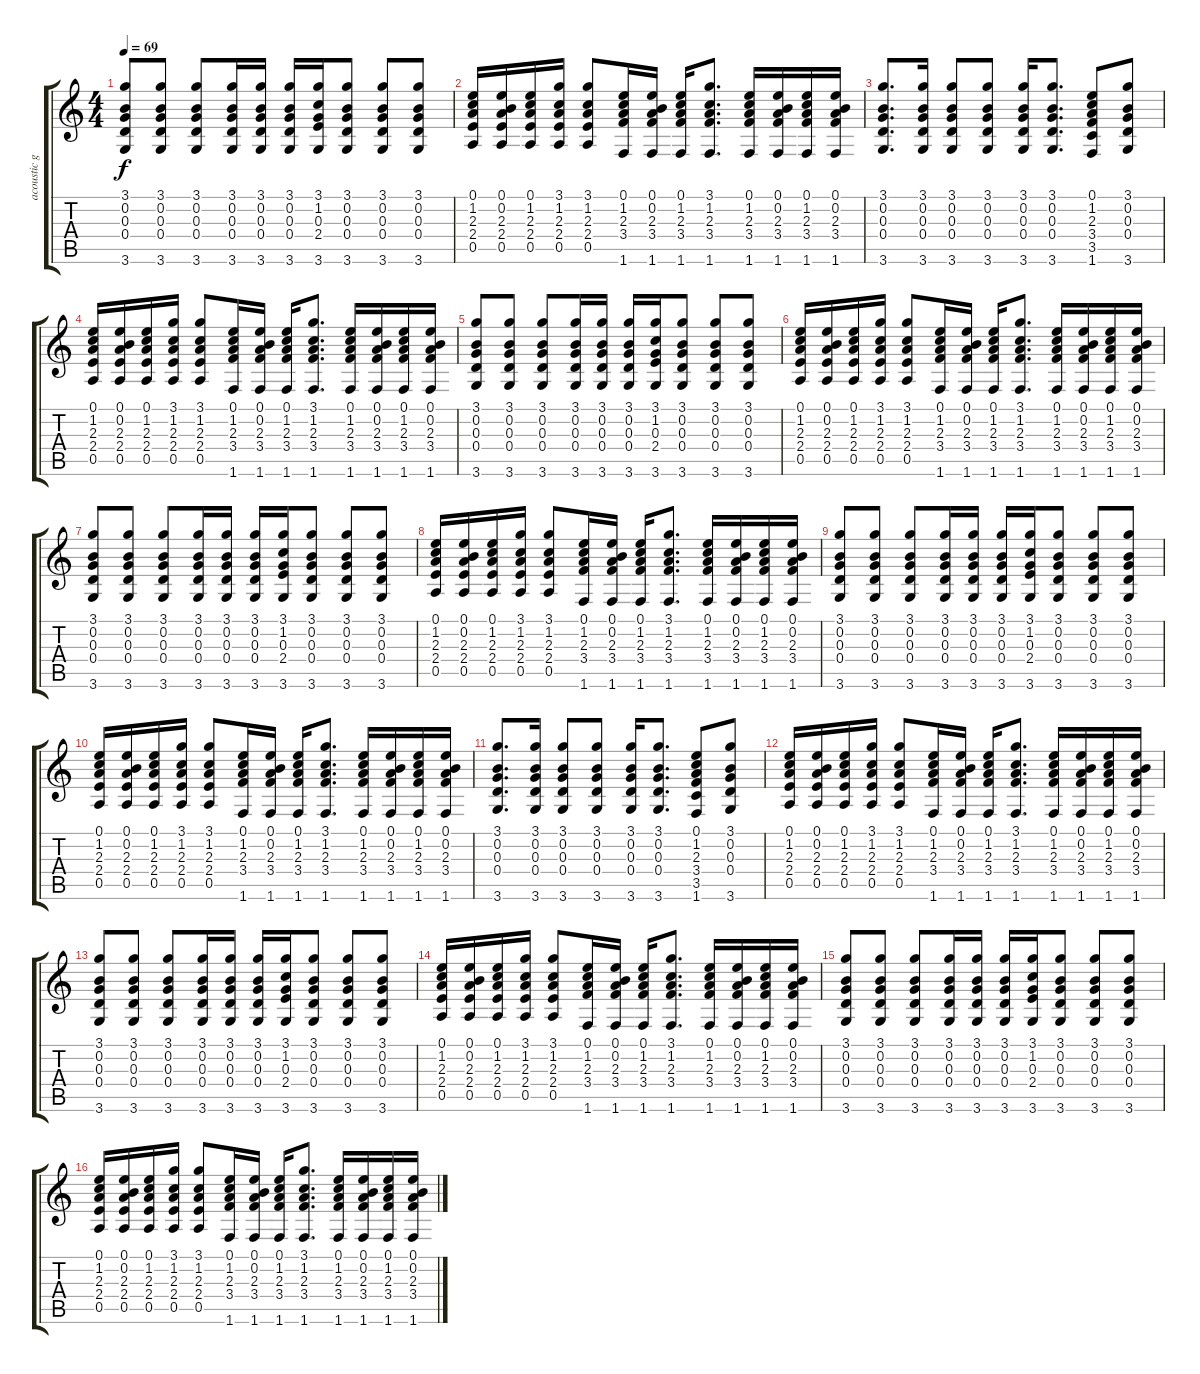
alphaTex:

\track ("acoustic guitar 12ch" "acoustic g") {instrument acousticguitarsteel}
\staff {score tabs}
\tuning (E4 B3 G3 D3 A2 E2) {hide}
\ts (4 4)
\tempo 69
\clef g2
\ks c
(3.1 0.2 0.3 0.4 3.6).8{dy f} (3.1 0.2 0.3 0.4 3.6).8 (3.1 0.2 0.3 0.4 3.6).8 (3.1 0.2 0.3 0.4 3.6).16 (3.1 0.2 0.3 0.4 3.6).16 (3.1 0.2 0.3 0.4 3.6).16 (3.1 1.2 0.3 2.4 3.6).16 (3.1 0.2 0.3 0.4 3.6).8 (3.1 0.2 0.3 0.4 3.6).8 (3.1 0.2 0.3 0.4 3.6).8 |
(0.1 1.2 2.3 2.4 0.5).16 (0.1 0.2 2.3 2.4 0.5).16 (0.1 1.2 2.3 2.4 0.5).16 (3.1 1.2 2.3 2.4 0.5).16 (3.1 1.2 2.3 2.4 0.5).8 (0.1 1.2 2.3 3.4 1.6).16 (0.1 0.2 2.3 3.4 1.6).16 (0.1 1.2 2.3 3.4 1.6).16 (3.1 1.2 2.3 3.4 1.6).8{d} (0.1 1.2 2.3 3.4 1.6).16 (0.1 0.2 2.3 3.4 1.6).16 (0.1 1.2 2.3 3.4 1.6).16 (0.1 0.2 2.3 3.4 1.6).16 |
(3.1 0.2 0.3 0.4 3.6).8{d} (3.1 0.2 0.3 0.4 3.6).16 (3.1 0.2 0.3 0.4 3.6).8 (3.1 0.2 0.3 0.4 3.6).8 (3.1 0.2 0.3 0.4 3.6).16 (3.1 0.2 0.3 0.4 3.6).8{d} (0.1 1.2 2.3 3.4 3.5 1.6).8 (3.1 0.2 0.3 0.4 3.6).8 |
(0.1 1.2 2.3 2.4 0.5).16 (0.1 0.2 2.3 2.4 0.5).16 (0.1 1.2 2.3 2.4 0.5).16 (3.1 1.2 2.3 2.4 0.5).16 (3.1 1.2 2.3 2.4 0.5).8 (0.1 1.2 2.3 3.4 1.6).16 (0.1 0.2 2.3 3.4 1.6).16 (0.1 1.2 2.3 3.4 1.6).16 (3.1 1.2 2.3 3.4 1.6).8{d} (0.1 1.2 2.3 3.4 1.6).16 (0.1 0.2 2.3 3.4 1.6).16 (0.1 1.2 2.3 3.4 1.6).16 (0.1 0.2 2.3 3.4 1.6).16 |
(3.1 0.2 0.3 0.4 3.6).8 (3.1 0.2 0.3 0.4 3.6).8 (3.1 0.2 0.3 0.4 3.6).8 (3.1 0.2 0.3 0.4 3.6).16 (3.1 0.2 0.3 0.4 3.6).16 (3.1 0.2 0.3 0.4 3.6).16 (3.1 1.2 0.3 2.4 3.6).16 (3.1 0.2 0.3 0.4 3.6).8 (3.1 0.2 0.3 0.4 3.6).8 (3.1 0.2 0.3 0.4 3.6).8 |
(0.1 1.2 2.3 2.4 0.5).16 (0.1 0.2 2.3 2.4 0.5).16 (0.1 1.2 2.3 2.4 0.5).16 (3.1 1.2 2.3 2.4 0.5).16 (3.1 1.2 2.3 2.4 0.5).8 (0.1 1.2 2.3 3.4 1.6).16 (0.1 0.2 2.3 3.4 1.6).16 (0.1 1.2 2.3 3.4 1.6).16 (3.1 1.2 2.3 3.4 1.6).8{d} (0.1 1.2 2.3 3.4 1.6).16 (0.1 0.2 2.3 3.4 1.6).16 (0.1 1.2 2.3 3.4 1.6).16 (0.1 0.2 2.3 3.4 1.6).16 |
(3.1 0.2 0.3 0.4 3.6).8 (3.1 0.2 0.3 0.4 3.6).8 (3.1 0.2 0.3 0.4 3.6).8 (3.1 0.2 0.3 0.4 3.6).16 (3.1 0.2 0.3 0.4 3.6).16 (3.1 0.2 0.3 0.4 3.6).16 (3.1 1.2 0.3 2.4 3.6).16 (3.1 0.2 0.3 0.4 3.6).8 (3.1 0.2 0.3 0.4 3.6).8 (3.1 0.2 0.3 0.4 3.6).8 |
(0.1 1.2 2.3 2.4 0.5).16 (0.1 0.2 2.3 2.4 0.5).16 (0.1 1.2 2.3 2.4 0.5).16 (3.1 1.2 2.3 2.4 0.5).16 (3.1 1.2 2.3 2.4 0.5).8 (0.1 1.2 2.3 3.4 1.6).16 (0.1 0.2 2.3 3.4 1.6).16 (0.1 1.2 2.3 3.4 1.6).16 (3.1 1.2 2.3 3.4 1.6).8{d} (0.1 1.2 2.3 3.4 1.6).16 (0.1 0.2 2.3 3.4 1.6).16 (0.1 1.2 2.3 3.4 1.6).16 (0.1 0.2 2.3 3.4 1.6).16 |
(3.1 0.2 0.3 0.4 3.6).8 (3.1 0.2 0.3 0.4 3.6).8 (3.1 0.2 0.3 0.4 3.6).8 (3.1 0.2 0.3 0.4 3.6).16 (3.1 0.2 0.3 0.4 3.6).16 (3.1 0.2 0.3 0.4 3.6).16 (3.1 1.2 0.3 2.4 3.6).16 (3.1 0.2 0.3 0.4 3.6).8 (3.1 0.2 0.3 0.4 3.6).8 (3.1 0.2 0.3 0.4 3.6).8 |
(0.1 1.2 2.3 2.4 0.5).16 (0.1 0.2 2.3 2.4 0.5).16 (0.1 1.2 2.3 2.4 0.5).16 (3.1 1.2 2.3 2.4 0.5).16 (3.1 1.2 2.3 2.4 0.5).8 (0.1 1.2 2.3 3.4 1.6).16 (0.1 0.2 2.3 3.4 1.6).16 (0.1 1.2 2.3 3.4 1.6).16 (3.1 1.2 2.3 3.4 1.6).8{d} (0.1 1.2 2.3 3.4 1.6).16 (0.1 0.2 2.3 3.4 1.6).16 (0.1 1.2 2.3 3.4 1.6).16 (0.1 0.2 2.3 3.4 1.6).16 |
(3.1 0.2 0.3 0.4 3.6).8{d} (3.1 0.2 0.3 0.4 3.6).16 (3.1 0.2 0.3 0.4 3.6).8 (3.1 0.2 0.3 0.4 3.6).8 (3.1 0.2 0.3 0.4 3.6).16 (3.1 0.2 0.3 0.4 3.6).8{d} (0.1 1.2 2.3 3.4 3.5 1.6).8 (3.1 0.2 0.3 0.4 3.6).8 |
(0.1 1.2 2.3 2.4 0.5).16 (0.1 0.2 2.3 2.4 0.5).16 (0.1 1.2 2.3 2.4 0.5).16 (3.1 1.2 2.3 2.4 0.5).16 (3.1 1.2 2.3 2.4 0.5).8 (0.1 1.2 2.3 3.4 1.6).16 (0.1 0.2 2.3 3.4 1.6).16 (0.1 1.2 2.3 3.4 1.6).16 (3.1 1.2 2.3 3.4 1.6).8{d} (0.1 1.2 2.3 3.4 1.6).16 (0.1 0.2 2.3 3.4 1.6).16 (0.1 1.2 2.3 3.4 1.6).16 (0.1 0.2 2.3 3.4 1.6).16 |
(3.1 0.2 0.3 0.4 3.6).8 (3.1 0.2 0.3 0.4 3.6).8 (3.1 0.2 0.3 0.4 3.6).8 (3.1 0.2 0.3 0.4 3.6).16 (3.1 0.2 0.3 0.4 3.6).16 (3.1 0.2 0.3 0.4 3.6).16 (3.1 1.2 0.3 2.4 3.6).16 (3.1 0.2 0.3 0.4 3.6).8 (3.1 0.2 0.3 0.4 3.6).8 (3.1 0.2 0.3 0.4 3.6).8 |
(0.1 1.2 2.3 2.4 0.5).16 (0.1 0.2 2.3 2.4 0.5).16 (0.1 1.2 2.3 2.4 0.5).16 (3.1 1.2 2.3 2.4 0.5).16 (3.1 1.2 2.3 2.4 0.5).8 (0.1 1.2 2.3 3.4 1.6).16 (0.1 0.2 2.3 3.4 1.6).16 (0.1 1.2 2.3 3.4 1.6).16 (3.1 1.2 2.3 3.4 1.6).8{d} (0.1 1.2 2.3 3.4 1.6).16 (0.1 0.2 2.3 3.4 1.6).16 (0.1 1.2 2.3 3.4 1.6).16 (0.1 0.2 2.3 3.4 1.6).16 |
(3.1 0.2 0.3 0.4 3.6).8 (3.1 0.2 0.3 0.4 3.6).8 (3.1 0.2 0.3 0.4 3.6).8 (3.1 0.2 0.3 0.4 3.6).16 (3.1 0.2 0.3 0.4 3.6).16 (3.1 0.2 0.3 0.4 3.6).16 (3.1 1.2 0.3 2.4 3.6).16 (3.1 0.2 0.3 0.4 3.6).8 (3.1 0.2 0.3 0.4 3.6).8 (3.1 0.2 0.3 0.4 3.6).8 |
(0.1 1.2 2.3 2.4 0.5).16 (0.1 0.2 2.3 2.4 0.5).16 (0.1 1.2 2.3 2.4 0.5).16 (3.1 1.2 2.3 2.4 0.5).16 (3.1 1.2 2.3 2.4 0.5).8 (0.1 1.2 2.3 3.4 1.6).16 (0.1 0.2 2.3 3.4 1.6).16 (0.1 1.2 2.3 3.4 1.6).16 (3.1 1.2 2.3 3.4 1.6).8{d} (0.1 1.2 2.3 3.4 1.6).16 (0.1 0.2 2.3 3.4 1.6).16 (0.1 1.2 2.3 3.4 1.6).16 (0.1 0.2 2.3 3.4 1.6).16
